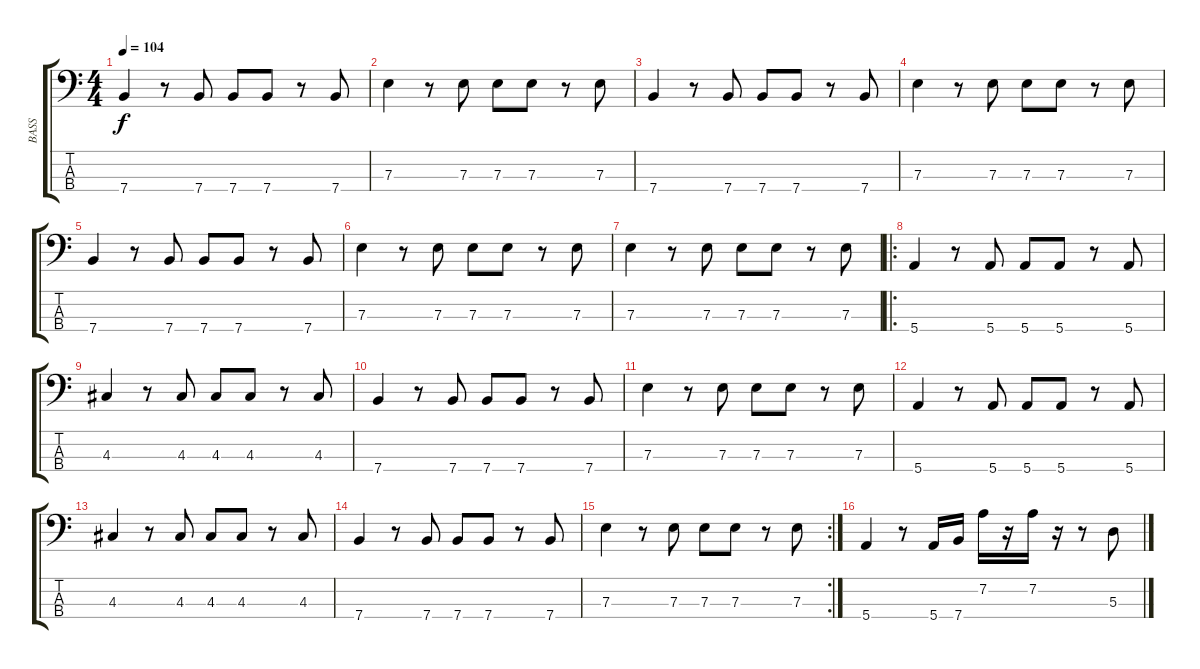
\track ("BASS" "BASS") {instrument electricbassfinger}
\staff {score tabs}
\tuning (G2 D2 A1 E1) {hide}
\ts (4 4)
\tempo 104
\clef f4
\ks c
7.4.4{dy f} r.8 7.4.8 7.4.8 7.4.8 r.8 7.4.8 |
7.3.4 r.8 7.3.8 7.3.8 7.3.8 r.8 7.3.8 |
7.4.4 r.8 7.4.8 7.4.8 7.4.8 r.8 7.4.8 |
7.3.4 r.8 7.3.8 7.3.8 7.3.8 r.8 7.3.8 |
7.4.4 r.8 7.4.8 7.4.8 7.4.8 r.8 7.4.8 |
7.3.4 r.8 7.3.8 7.3.8 7.3.8 r.8 7.3.8 |
7.3.4 r.8 7.3.8 7.3.8 7.3.8 r.8 7.3.8 |
\ro
5.4.4 r.8 5.4.8 5.4.8 5.4.8 r.8 5.4.8 |
4.3.4 r.8 4.3.8 4.3.8 4.3.8 r.8 4.3.8 |
7.4.4 r.8 7.4.8 7.4.8 7.4.8 r.8 7.4.8 |
7.3.4 r.8 7.3.8 7.3.8 7.3.8 r.8 7.3.8 |
5.4.4 r.8 5.4.8 5.4.8 5.4.8 r.8 5.4.8 |
4.3.4 r.8 4.3.8 4.3.8 4.3.8 r.8 4.3.8 |
7.4.4 r.8 7.4.8 7.4.8 7.4.8 r.8 7.4.8 |
\rc 2
7.3.4 r.8 7.3.8 7.3.8 7.3.8 r.8 7.3.8 |
5.4.4 r.8 5.4.16 7.4.16 7.2.16 r.16 7.2.16 r.16 r.8 5.3.8
